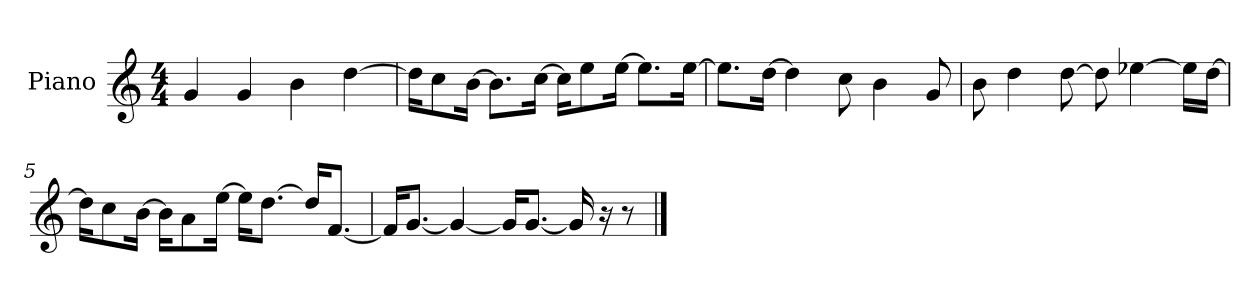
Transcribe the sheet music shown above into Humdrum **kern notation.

**kern
*part1
*staff1
*I"Piano
*I'P-no
*clefG2
*k[]
*M4/4
*MM90
=1
4g/
4g/
4b\
[4dd\
=2
16dd\KL]
8cc\
[16b\Jk
8.b\L]
[16cc\Jk
16cc\KL]
8ee\
[16ee\Jk
8.ee\L]
[16ee\Jk
=3
8.ee\L]
[16dd\Jk
4dd\]
8cc\
4b\
8g/
=4
8b\
4dd\
[8dd\
8dd\]
[4ee-X\
16ee-\LL]
[16dd\JJ
=5
16dd\KL]
8cc\
[16b\Jk
16b\KL]
8a\
[16ee\Jk
16ee\KL]
[8.dd\J
16dd/KL]
[8.f/J
!!LO:LB:g=z
=6
16f/KL]
[8.g/J
4g/_
16g/KL]
[8.g/J
16g/]
16r
8r
==
*-
